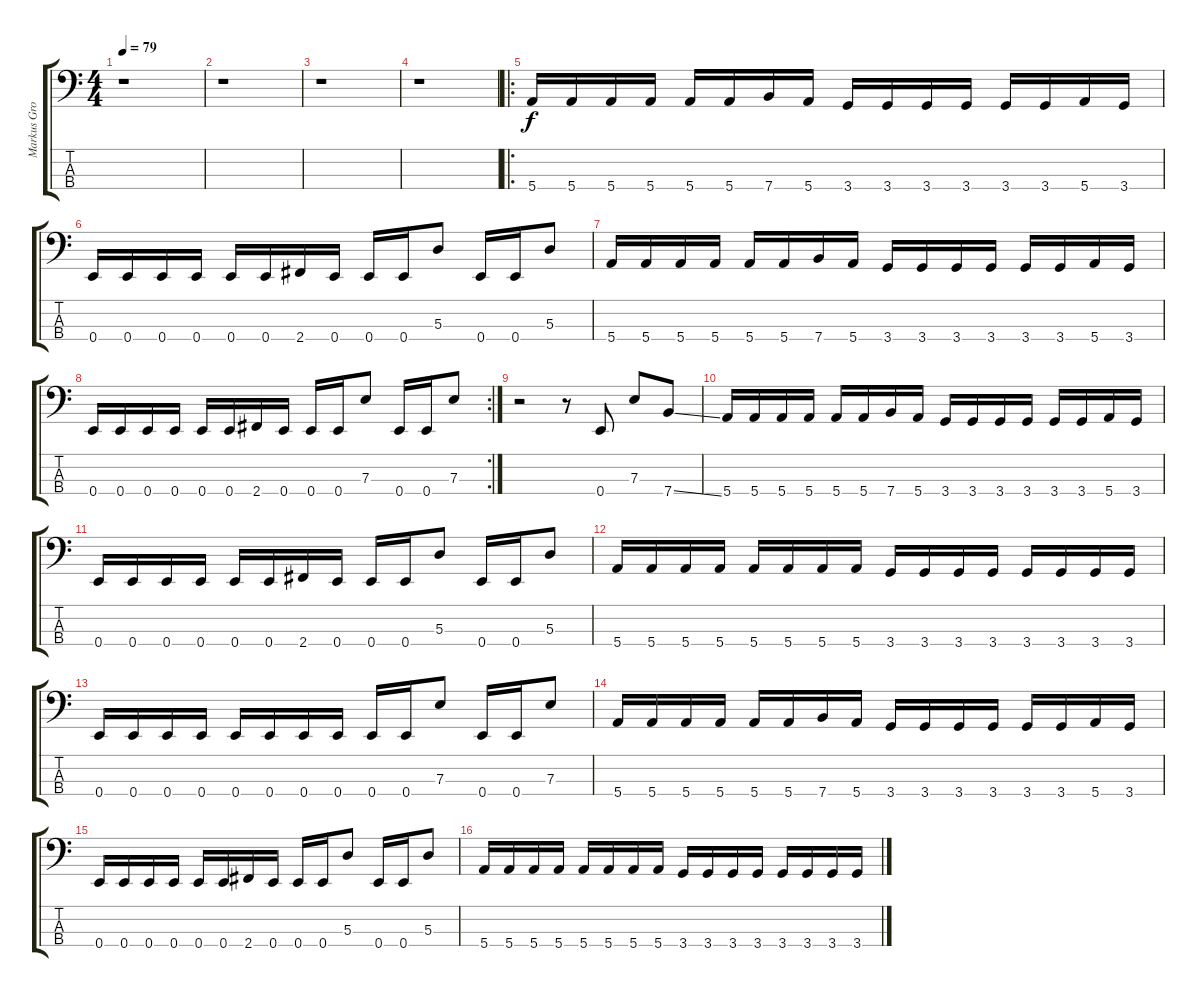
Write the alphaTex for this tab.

\track ("Markus Grosskopf" "Markus Gro") {instrument electricbassfinger}
\staff {score tabs}
\tuning (G2 D2 A1 E1) {hide}
\ts (4 4)
\tempo 79
\clef f4
\ks c
r.1{dy f instrument electricbassfinger} |
r.1 |
r.1 |
r.1 |
\ro
5.4.16 5.4.16 5.4.16 5.4.16 5.4.16 5.4.16 7.4.16 5.4.16 3.4.16 3.4.16 3.4.16 3.4.16 3.4.16 3.4.16 5.4.16 3.4.16 |
0.4.16 0.4.16 0.4.16 0.4.16 0.4.16 0.4.16 2.4.16 0.4.16 0.4.16 0.4.16 5.3.8 0.4.16 0.4.16 5.3.8 |
5.4.16 5.4.16 5.4.16 5.4.16 5.4.16 5.4.16 7.4.16 5.4.16 3.4.16 3.4.16 3.4.16 3.4.16 3.4.16 3.4.16 5.4.16 3.4.16 |
\rc 2
0.4.16 0.4.16 0.4.16 0.4.16 0.4.16 0.4.16 2.4.16 0.4.16 0.4.16 0.4.16 7.3.8 0.4.16 0.4.16 7.3.8 |
r.2 r.8 0.4.8 7.3.8 7.4{ss}.8 |
5.4.16 5.4.16 5.4.16 5.4.16 5.4.16 5.4.16 7.4.16 5.4.16 3.4.16 3.4.16 3.4.16 3.4.16 3.4.16 3.4.16 5.4.16 3.4.16 |
0.4.16 0.4.16 0.4.16 0.4.16 0.4.16 0.4.16 2.4.16 0.4.16 0.4.16 0.4.16 5.3.8 0.4.16 0.4.16 5.3.8 |
5.4.16 5.4.16 5.4.16 5.4.16 5.4.16 5.4.16 5.4.16 5.4.16 3.4.16 3.4.16 3.4.16 3.4.16 3.4.16 3.4.16 3.4.16 3.4.16 |
0.4.16 0.4.16 0.4.16 0.4.16 0.4.16 0.4.16 0.4.16 0.4.16 0.4.16 0.4.16 7.3.8 0.4.16 0.4.16 7.3.8 |
5.4.16 5.4.16 5.4.16 5.4.16 5.4.16 5.4.16 7.4.16 5.4.16 3.4.16 3.4.16 3.4.16 3.4.16 3.4.16 3.4.16 5.4.16 3.4.16 |
0.4.16 0.4.16 0.4.16 0.4.16 0.4.16 0.4.16 2.4.16 0.4.16 0.4.16 0.4.16 5.3.8 0.4.16 0.4.16 5.3.8 |
5.4.16 5.4.16 5.4.16 5.4.16 5.4.16 5.4.16 5.4.16 5.4.16 3.4.16 3.4.16 3.4.16 3.4.16 3.4.16 3.4.16 3.4.16 3.4.16
